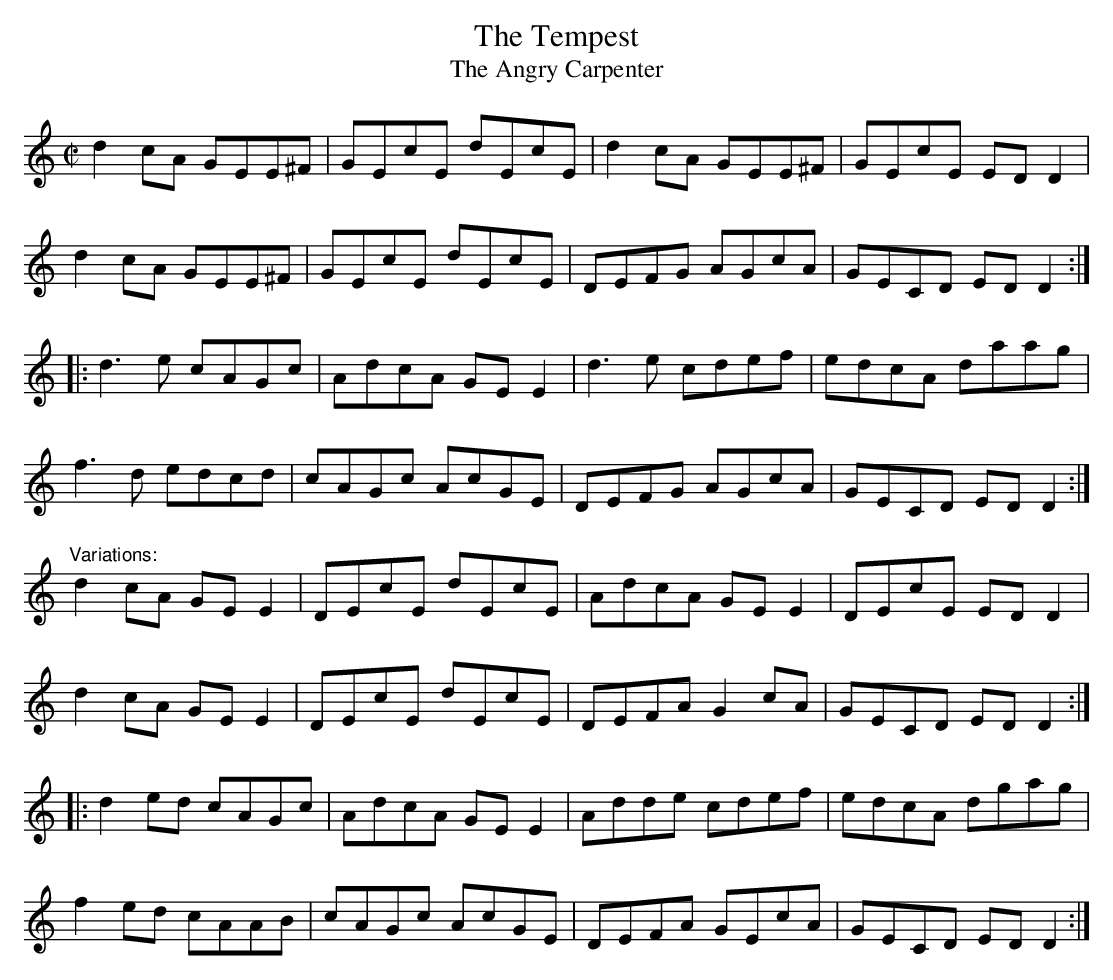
X:1
T:Tempest, The
T:Angry Carpenter, The
M:C|
K:Ddor
d2cA GEE^F|GEcE dEcE|d2cA GEE^F|GEcE EDD2|
d2cA GEE^F|GEcE dEcE|DEFG AGcA|GECD EDD2:|
|:d3e cAGc|AdcA GEE2|d3e cdef|edcA daag|
f3d edcd|cAGc AcGE|DEFG AGcA|GECD EDD2:|
"Variations:"
d2cA GEE2|DEcE dEcE|AdcA GEE2|DEcE EDD2|
d2cA GEE2|DEcE dEcE|DEFA G2cA|GECD EDD2:|
|:d2ed cAGc|AdcA GEE2|Adde cdef|edcA dgag|
f2ed cAAB|cAGc AcGE|DEFA GEcA|GECD EDD2:|
